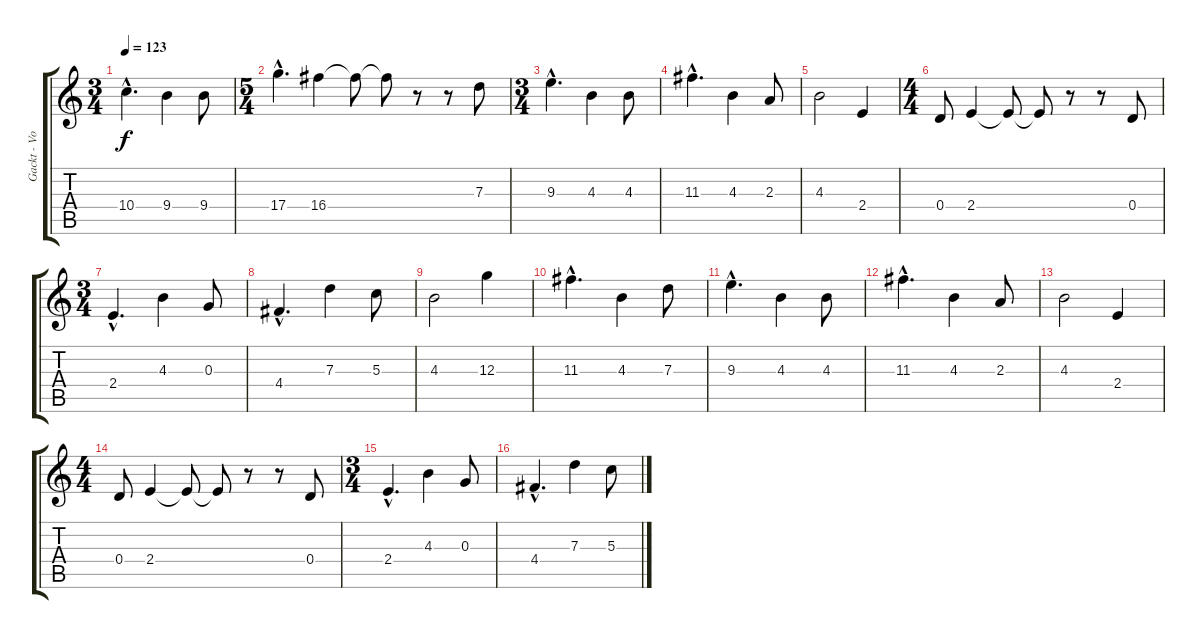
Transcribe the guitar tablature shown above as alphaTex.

\track ("Gackt - Vocal" "Gackt - Vo") {instrument flute}
\staff {score tabs}
\tuning (E5 B4 G4 D4 A3 E3) {hide}
\ts (3 4)
\tempo 123
\clef g2
\ks c
10.4{hac}.4{d dy f} 9.4.4 9.4.8 |
\ts (5 4)
17.4{hac}.4{d} 16.4.4 16.4{t}.8 16.4{t}.8 r.8 r.8 7.3.8 |
\ts (3 4)
9.3{hac}.4{d} 4.3.4 4.3.8 |
11.3{hac}.4{d} 4.3.4 2.3.8 |
4.3.2 2.4.4 |
\ts (4 4)
0.4.8 2.4.4 2.4{t}.8 2.4{t}.8 r.8 r.8 0.4.8 |
\ts (3 4)
2.4{hac}.4{d} 4.3.4 0.3.8 |
4.4{hac}.4{d} 7.3.4 5.3.8 |
4.3.2 12.3.4 |
11.3{hac}.4{d} 4.3.4 7.3.8 |
9.3{hac}.4{d} 4.3.4 4.3.8 |
11.3{hac}.4{d} 4.3.4 2.3.8 |
4.3.2 2.4.4 |
\ts (4 4)
0.4.8 2.4.4 2.4{t}.8 2.4{t}.8 r.8 r.8 0.4.8 |
\ts (3 4)
2.4{hac}.4{d} 4.3.4 0.3.8 |
4.4{hac}.4{d} 7.3.4 5.3.8
